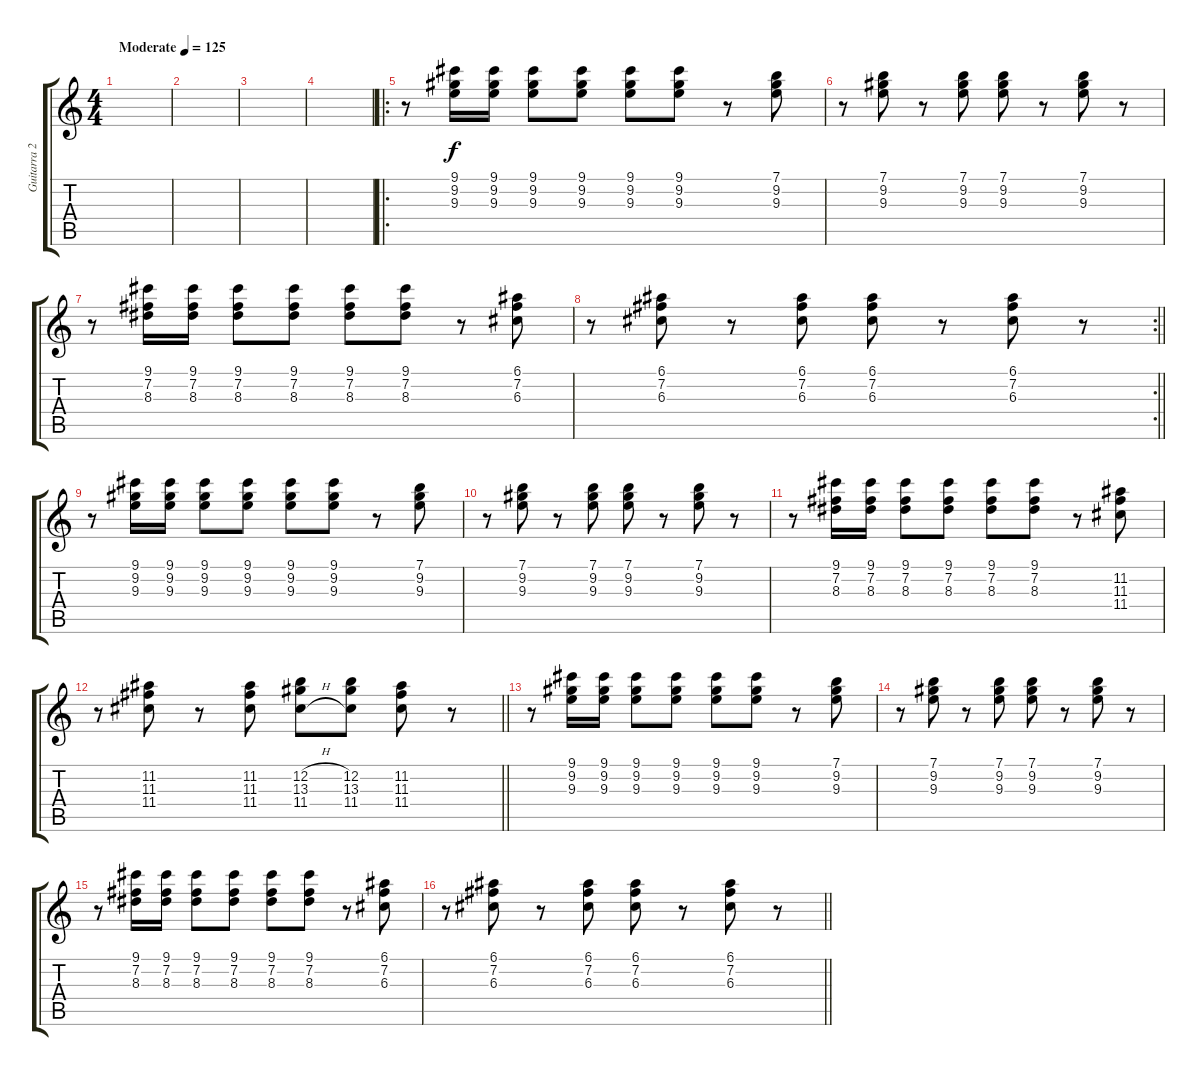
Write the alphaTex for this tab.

\track ("Guitarra 2" "Guitarra 2") {instrument overdrivenguitar}
\staff {score tabs}
\tuning (E4 B3 G3 D3 A2 E2) {hide}
\ts (4 4)
\tempo (125 "Moderate")
\clef g2
\ks c
|
|
|
|
\ro
r.8 (9.1 9.2 9.3).16 (9.1 9.2 9.3).16 (9.1 9.2 9.3).8 (9.1 9.2 9.3).8 (9.1 9.2 9.3).8 (9.1 9.2 9.3).8 r.8 (7.1 9.2 9.3).8 |
r.8 (7.1 9.2 9.3).8 r.8 (7.1 9.2 9.3).8 (7.1 9.2 9.3).8 r.8 (7.1 9.2 9.3).8 r.8 |
r.8 (9.1 7.2 8.3).16 (9.1 7.2 8.3).16 (9.1 7.2 8.3).8 (9.1 7.2 8.3).8 (9.1 7.2 8.3).8 (9.1 7.2 8.3).8 r.8 (6.1 7.2 6.3).8 |
\rc 2
\barLineRight lightlight
r.8 (6.1 7.2 6.3).8 r.8 (6.1 7.2 6.3).8 (6.1 7.2 6.3).8 r.8 (6.1 7.2 6.3).8 r.8 |
r.8 (9.1 9.2 9.3).16 (9.1 9.2 9.3).16 (9.1 9.2 9.3).8 (9.1 9.2 9.3).8 (9.1 9.2 9.3).8 (9.1 9.2 9.3).8 r.8 (7.1 9.2 9.3).8 |
r.8 (7.1 9.2 9.3).8 r.8 (7.1 9.2 9.3).8 (7.1 9.2 9.3).8 r.8 (7.1 9.2 9.3).8 r.8 |
r.8 (9.1 7.2 8.3).16 (9.1 7.2 8.3).16 (9.1 7.2 8.3).8 (9.1 7.2 8.3).8 (9.1 7.2 8.3).8 (9.1 7.2 8.3).8 r.8 (11.2 11.3 11.4).8 |
\barLineRight lightlight
r.8 (11.2 11.3 11.4).8 r.8 (11.2 11.3 11.4).8 (12.2{h} 13.3{h} 11.4{h}).8 (12.2 13.3 11.4).8 (11.2 11.3 11.4).8 r.8 |
r.8 (9.1 9.2 9.3).16 (9.1 9.2 9.3).16 (9.1 9.2 9.3).8 (9.1 9.2 9.3).8 (9.1 9.2 9.3).8 (9.1 9.2 9.3).8 r.8 (7.1 9.2 9.3).8 |
r.8 (7.1 9.2 9.3).8 r.8 (7.1 9.2 9.3).8 (7.1 9.2 9.3).8 r.8 (7.1 9.2 9.3).8 r.8 |
r.8 (9.1 7.2 8.3).16 (9.1 7.2 8.3).16 (9.1 7.2 8.3).8 (9.1 7.2 8.3).8 (9.1 7.2 8.3).8 (9.1 7.2 8.3).8 r.8 (6.1 7.2 6.3).8 |
\barLineRight lightlight
r.8 (6.1 7.2 6.3).8 r.8 (6.1 7.2 6.3).8 (6.1 7.2 6.3).8 r.8 (6.1 7.2 6.3).8 r.8
